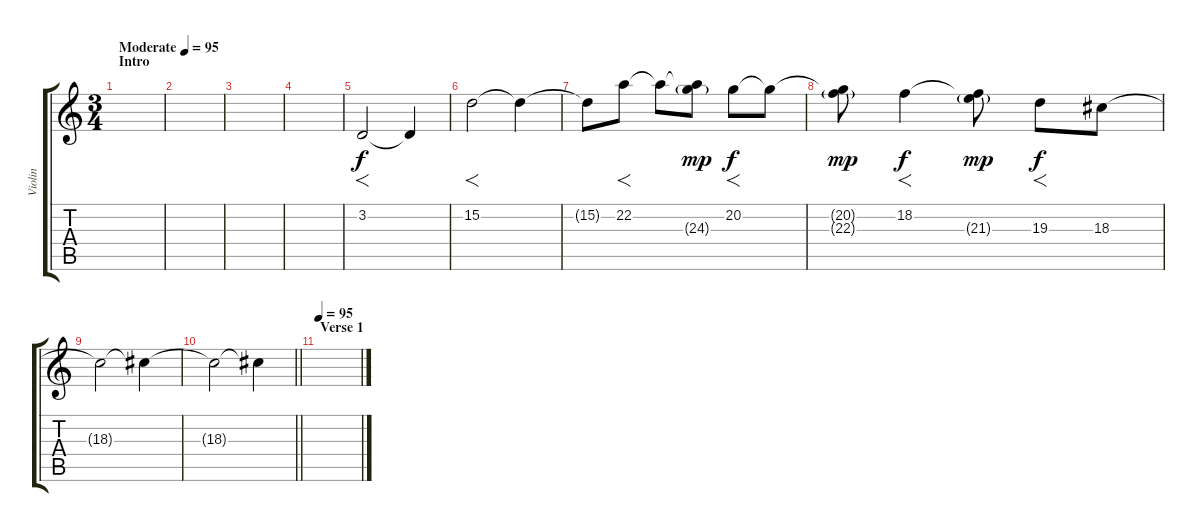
\track ("Violin" "Violin") {instrument tremolostrings}
\staff {score tabs}
\tuning (E4 B3 G3 D3 A2 E2) {hide}
\ts (3 4)
\section ("" "Intro")
\tempo (95 "Moderate")
\tempo 80
\tempo (95 "Moderate")
\clef g2
\ks c
|
|
|
|
3.2.2{f} 3.2{t}.4 |
15.2.2{f} 15.2{t}.4 |
15.2{t}.8 22.2.8{f} 22.2{t}.8 (22.2{t} 24.3{g}).8{dy mp} 20.2.8{f dy f} 20.2{t}.8 |
(20.2{t} 22.3{g}).8{dy mp} 18.2.4{f dy f} (18.2{t} 21.3{g}).8{dy mp} 19.3.8{f dy f} 18.3.8 |
18.3{t}.2 18.3{t}.4 |
\barLineRight lightlight
18.3{t}.2 18.3{t}.4 |
\section ("" "Verse 1")
\tempo 95
